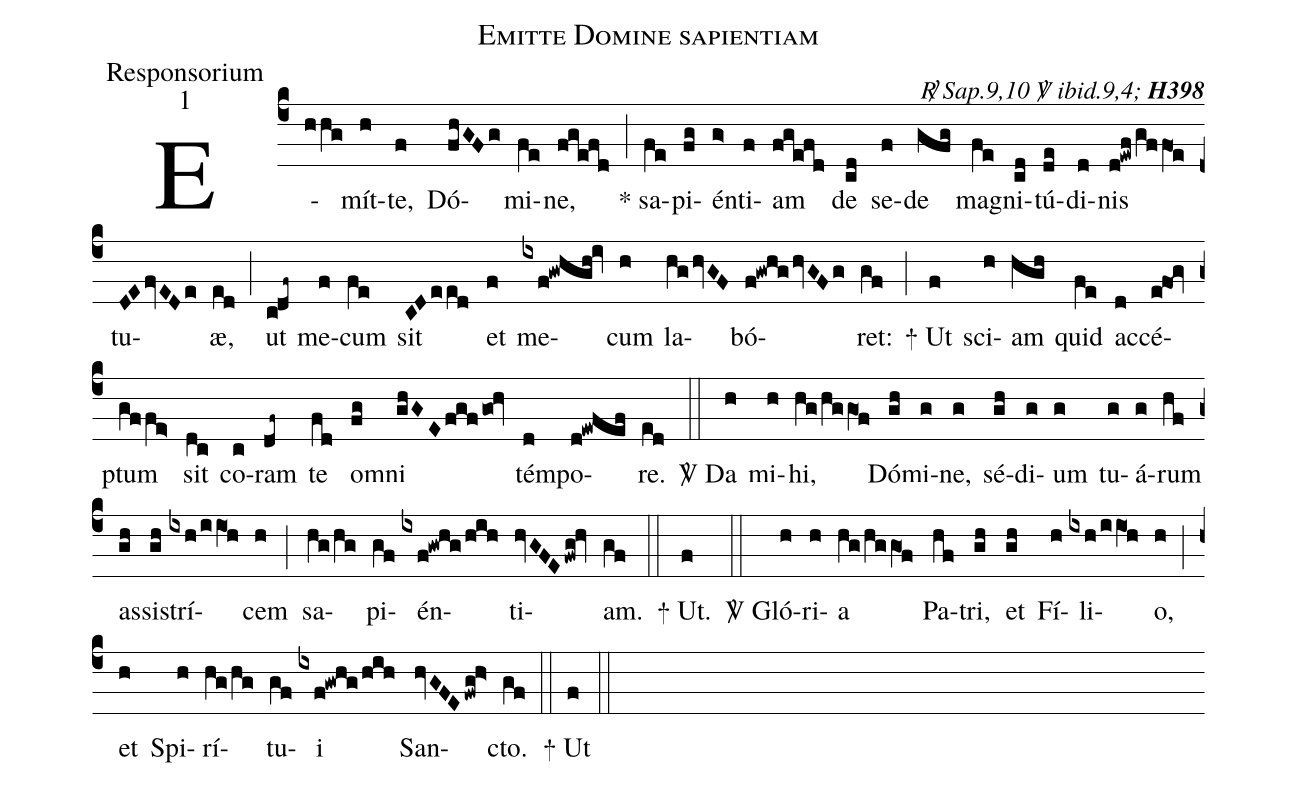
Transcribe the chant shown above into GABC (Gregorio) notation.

name:Emitte Domine sapientiam;
office-part:Responsorium;
mode:1;
commentary:{\itshape\mdseries \Rbar\  Sap.9,10 \Vbar\ ibid.9,4;\/} {\bfseries H398};
%%
(c4) E(hhg)mít(h)te,(f) Dó(fhGFg)mi(fe)ne,(fge@fd) (;)
<sp>*</sp> sa(fe)pi(fg)én(g>)ti(f)am(fge@fd) de(cd) se(f)de(gfg) ma(fe)gni(cd)tú(de)di(d)nis(d!ewf/gffO1e) tu(DEfvEDe)æ,(ed) (;)
ut(c!df~) me(f)cum(fe) sit(CDeed) et(f) me(ixf!gwhgh!iv)cum(h) la(hghvGF)bó(f!gwhghvGFg)ret:(gf) (;)
<sp>+</sp> Ut(f) sci(h)am(hgh) quid(fe) ac(d)cé(e!fo1!gv)ptum(gffe>) sit(dc) co(c)ram(df~) te(fd) o(fg)mni(ghGEfgf/go0!hv) tém(d)po(d!ewfef)re.(ed) (::)
<sp>V/</sp> Da(h) mi(h)hi,(hg/hggO1f) Dó(gh)mi(g)ne,(g) sé(gh)di(g)um(g) tu(g)á(g)rum(hf) as(gh)si(gh)strí(ixh/iiO1h)cem(h) (;)
sa(hg/hg)pi(gf)én(ixf!gwhg/hih)ti(hvGFEfwg!hv)am.(gf) (::)
<sp>+</sp> Ut.(f) (::)
<sp>V/</sp> Gló(h)ri(h)a(hg/hggO1f) Pa(hf)tri,(gh) et(gh) Fí(h)li(ixh/iiO1!h)o,(h) (;)
et(h) Spi(h)rí(hg/hg)tu(gf)i(ixf!gwhg/hih) San(hvGFEfwg!h>)cto.(gf) (::)
<sp>+</sp> Ut(f) (::)
